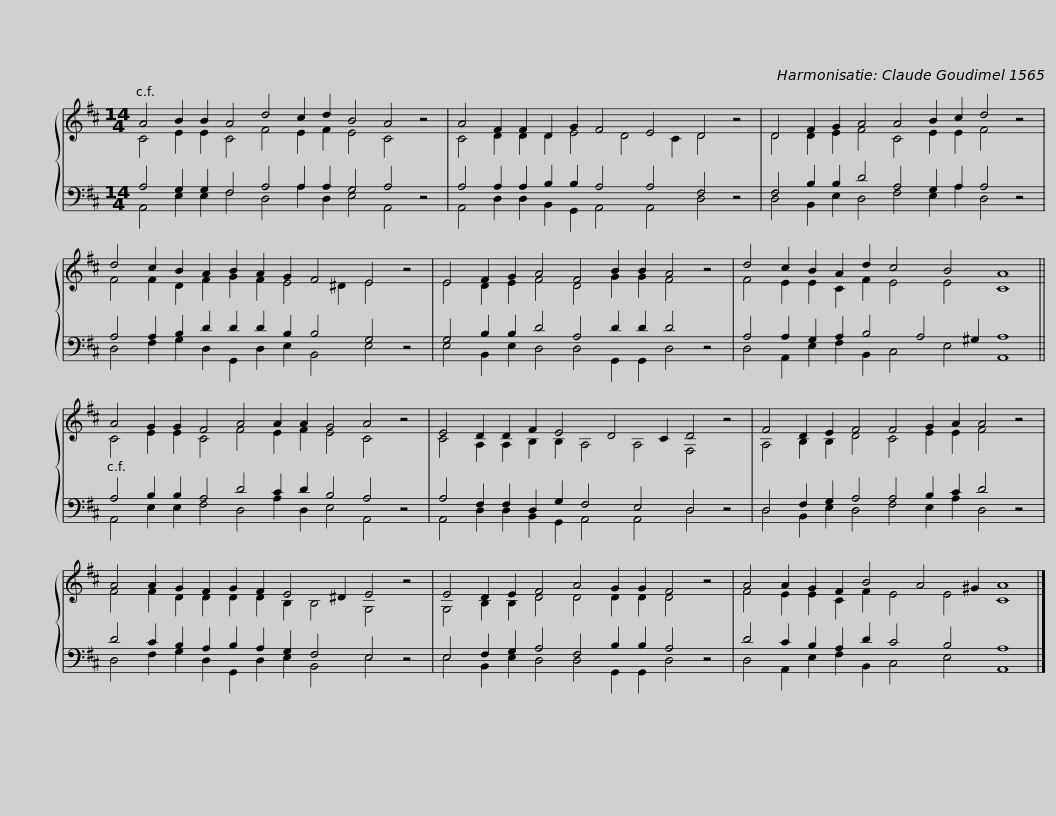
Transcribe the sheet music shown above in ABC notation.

X:1
%%score { ( 1 2 ) | ( 3 4 ) }
L:1/8
M:14/4
I:linebreak $
K:D
V:1 treble
V:2 treble
V:3 bass
V:4 bass
V:1
 A4 B2 B2 A4 d4 c2 d2 B4 A4 z4 |$ A4 F2 F2 D2 G2 F4 E4 D4 z4 |$ D4 F2 G2 A4 A4 B2 c2 d4 z4 |$ d4 c2 B2 A2 B2 A2 G2 F4 E4 z4 |$ E4 F2 G2 A4 F4 B2 B2 A4 z4 |$ %5
 d4 c2 B2 A2 d2 c4 B4 A8 ||$ A4 G2 G2 F4 A4 A2 A2 G4 A4 z4 |$ E4 D2 D2 F2 E4 D4 C2 D4 z4 |$ F4 D2 E2 F4 F4 G2 A2 A4 z4 |$ A4 A2 G2 F2 G2 F2 E4 ^D2 E4 z4 |$ %10
 E4 D2 E2 F4 A4 G2 G2 F4 z4 |$ A4 A2 G2 F2 B4 A4 ^G2 A8 |] %12
V:2
 C4 E2 E2 C4 F4 E2 F2 E4 C4 x4 |$ C4 D2 D2 D2 E4 D4 C2 D4 x4 |$ D4 D2 E2 F4 C4 E2 E2 F4 x4 |$ F4 F2 D2 F2 G2 F2 E4 ^D2 E4 x4 |$ E4 D2 E2 F4 D4 G2 G2 F4 x4 |$ %5
 F4 E2 E2 C2 F2 E4 E4 C8 ||$ C4 E2 E2 C4 F4 E2 F2 E4 C4 x4 |$ C4 A,2 A,2 B,2 B,2 A,4 A,4 F,4 x4 |$ A,4 B,2 B,2 D4 C4 E2 E2 F4 x4 |$ F4 F2 D2 D2 D2 D2 B,2 B,4 G,4 x4 |$ %10
 G,4 B,2 B,2 D4 D4 D2 D2 D4 x4 |$ F4 E2 E2 C2 F2 E4 E4 C8 |] %12
V:3
 A,4 G,2 G,2 F,4 A,4 A,2 A,2 G,4 A,4 z4 |$ A,4 A,2 A,2 B,2 B,2 A,4 A,4 F,4 z4 |$ F,4 B,2 B,2 D4 A,4 G,2 A,2 A,4 z4 |$ A,4 A,2 B,2 D2 D2 D2 B,2 B,4 G,4 z4 |$ G,4 B,2 B,2 D4 A,4 D2 D2 D4 z4 |$ %5
 A,4 A,2 G,2 A,2 B,4 A,4 ^G,2 A,8 ||$ A,4 B,2 B,2 A,4 D4 C2 D2 B,4 A,4 z4 |$ A,4 F,2 F,2 D,2 G,2 F,4 E,4 D,4 z4 |$ D,4 F,2 G,2 A,4 A,4 B,2 C2 D4 z4 |$ D4 C2 B,2 A,2 B,2 A,2 G,2 F,4 E,4 z4 |$ %10
 E,4 F,2 G,2 A,4 F,4 B,2 B,2 A,4 z4 |$ D4 C2 B,2 A,2 D2 C4 B,4 A,8 |] %12
V:4
 A,,4 E,2 E,2 F,4 D,4 A,2 D,2 E,4 A,,4 x4 |$ A,,4 D,2 D,2 B,,2 G,,2 A,,4 A,,4 D,4 x4 |$ D,4 B,,2 E,2 D,4 F,4 E,2 A,2 D,4 x4 |$ D,4 F,2 G,2 D,2 G,,2 D,2 E,2 B,,4 E,4 x4 |$ E,4 B,,2 E,2 D,4 D,4 G,,2 G,,2 D,4 x4 |$ %5
 D,4 A,,2 E,2 F,2 B,,2 C,4 E,4 A,,8 ||$ A,,4 E,2 E,2 F,4 D,4 A,2 D,2 E,4 A,,4 x4 |$ A,,4 D,2 D,2 B,,2 G,,2 A,,4 A,,4 D,4 x4 |$ D,4 B,,2 E,2 D,4 F,4 E,2 A,2 D,4 x4 |$ D,4 F,2 G,2 D,2 G,,2 D,2 E,2 B,,4 E,4 x4 |$ %10
 E,4 B,,2 E,2 D,4 D,4 G,,2 G,,2 D,4 x4 |$ D,4 A,,2 E,2 F,2 B,,2 C,4 E,4 A,,8 |] %12
